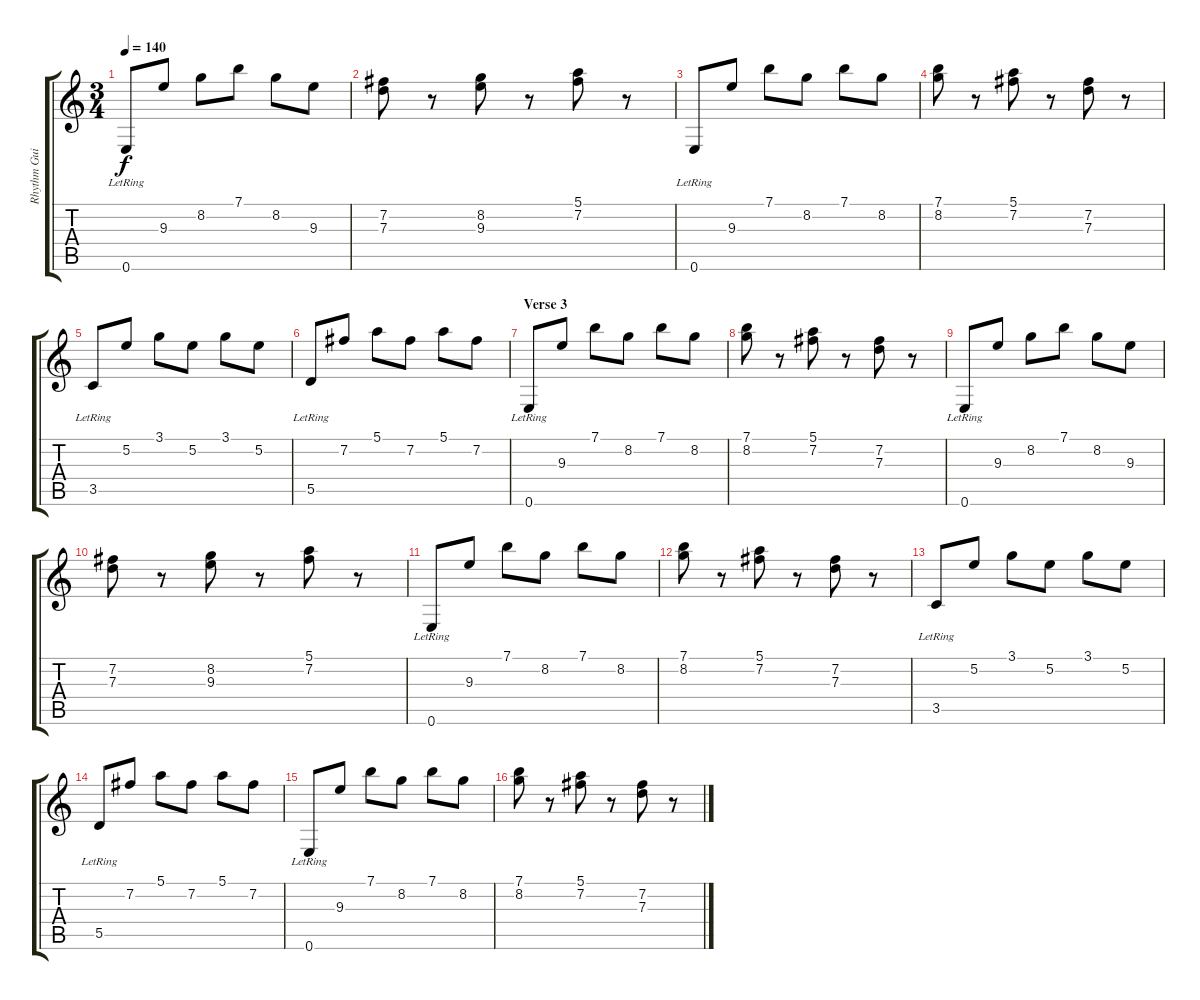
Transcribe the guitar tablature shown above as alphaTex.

\track ("Rhythm Guitar 1" "Rhythm Gui") {instrument distortionguitar}
\staff {score tabs}
\tuning (E4 B3 G3 D3 A2 E2) {hide}
\ts (3 4)
\tempo 140
\clef g2
\ks c
0.6{lr}.8{dy f} 9.3.8 8.2.8 7.1.8 8.2.8 9.3.8 |
(7.2 7.3).8 r.8 (8.2 9.3).8 r.8 (5.1 7.2).8 r.8 |
0.6{lr}.8 9.3.8 7.1.8 8.2.8 7.1.8 8.2.8 |
(7.1 8.2).8 r.8 (5.1 7.2).8 r.8 (7.2 7.3).8 r.8 |
3.5{lr}.8 5.2.8 3.1.8 5.2.8 3.1.8 5.2.8 |
5.5{lr}.8 7.2.8 5.1.8 7.2.8 5.1.8 7.2.8 |
\section ("" "Verse 3")
0.6{lr}.8 9.3.8 7.1.8 8.2.8 7.1.8 8.2.8 |
(7.1 8.2).8 r.8 (5.1 7.2).8 r.8 (7.2 7.3).8 r.8 |
0.6{lr}.8 9.3.8 8.2.8 7.1.8 8.2.8 9.3.8 |
(7.2 7.3).8 r.8 (8.2 9.3).8 r.8 (5.1 7.2).8 r.8 |
0.6{lr}.8 9.3.8 7.1.8 8.2.8 7.1.8 8.2.8 |
(7.1 8.2).8 r.8 (5.1 7.2).8 r.8 (7.2 7.3).8 r.8 |
3.5{lr}.8 5.2.8 3.1.8 5.2.8 3.1.8 5.2.8 |
5.5{lr}.8 7.2.8 5.1.8 7.2.8 5.1.8 7.2.8 |
\section ("" "")
0.6{lr}.8 9.3.8 7.1.8 8.2.8 7.1.8 8.2.8 |
(7.1 8.2).8 r.8 (5.1 7.2).8 r.8 (7.2 7.3).8 r.8
